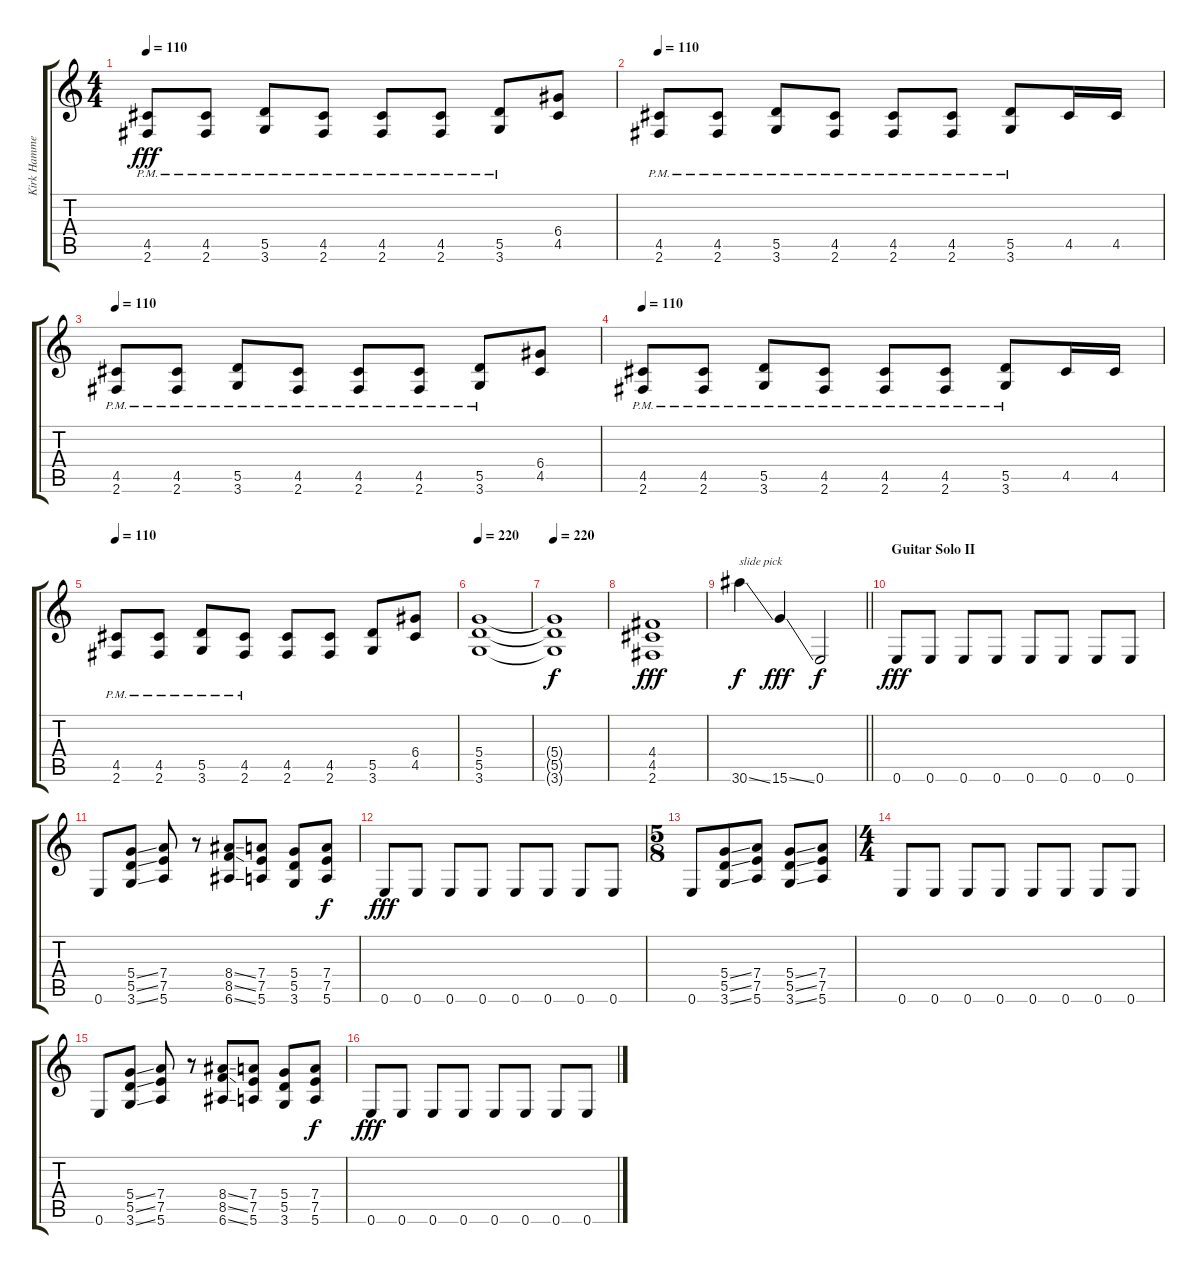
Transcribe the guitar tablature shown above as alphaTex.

\track ("Kirk Hammet" "Kirk Hamme") {instrument distortionguitar}
\staff {score tabs}
\tuning (E4 B3 G3 D3 A2 E2) {hide}
\ts (4 4)
\tempo 110
\clef g2
\ks c
(4.5{pm} 2.6{pm}).8{dy fff} (4.5{pm} 2.6{pm}).8 (5.5{pm} 3.6{pm}).8 (4.5{pm} 2.6{pm}).8 (4.5{pm} 2.6{pm}).8 (4.5{pm} 2.6{pm}).8 (5.5{pm} 3.6{pm}).8 (6.4 4.5).8 |
\tempo 110
(4.5{pm} 2.6{pm}).8 (4.5{pm} 2.6{pm}).8 (5.5{pm} 3.6{pm}).8 (4.5{pm} 2.6{pm}).8 (4.5{pm} 2.6{pm}).8 (4.5{pm} 2.6{pm}).8 (5.5{pm} 3.6{pm}).8 4.5.16 4.5.16 |
\tempo 110
(4.5{pm} 2.6{pm}).8 (4.5{pm} 2.6{pm}).8 (5.5{pm} 3.6{pm}).8 (4.5{pm} 2.6{pm}).8 (4.5{pm} 2.6{pm}).8 (4.5{pm} 2.6{pm}).8 (5.5{pm} 3.6{pm}).8 (6.4 4.5).8 |
\tempo 110
(4.5{pm} 2.6{pm}).8 (4.5{pm} 2.6{pm}).8 (5.5{pm} 3.6{pm}).8 (4.5{pm} 2.6{pm}).8 (4.5{pm} 2.6{pm}).8 (4.5{pm} 2.6{pm}).8 (5.5{pm} 3.6{pm}).8 4.5.16 4.5.16 |
\tempo 110
(4.5{pm} 2.6{pm}).8 (4.5{pm} 2.6{pm}).8 (5.5{pm} 3.6{pm}).8 (4.5{pm} 2.6{pm}).8 (4.5 2.6).8 (4.5 2.6).8 (5.5 3.6).8 (6.4 4.5).8 |
\tempo 220
(5.4 5.5 3.6).1 |
\tempo 220
(5.4{t} 5.5{t} 3.6{t}).1{dy f} |
(4.4 4.5 2.6).1{dy fff} |
\barLineRight lightlight
30.6{ss}.4{txt "slide pick" dy f} 15.6{ss}.4{dy fff} 0.6.2{dy f} |
\section ("" "Guitar Solo II")
0.6.8{dy fff} 0.6.8 0.6.8 0.6.8 0.6.8 0.6.8 0.6.8 0.6.8 |
0.6.8 (5.4{ss} 5.5{ss} 3.6{ss}).8 (7.4 7.5 5.6).8 r.8 (8.4{ss} 8.5{ss} 6.6{ss}).8 (7.4 7.5 5.6).8 (5.4 5.5 3.6).8 (7.4 7.5 5.6).8{dy f} |
0.6.8{dy fff} 0.6.8 0.6.8 0.6.8 0.6.8 0.6.8 0.6.8 0.6.8 |
\ts (5 8)
0.6.8 (5.4{ss} 5.5{ss} 3.6{ss}).8 (7.4 7.5 5.6).8 (5.4{ss} 5.5{ss} 3.6{ss}).8 (7.4 7.5 5.6).8 |
\ts (4 4)
0.6.8 0.6.8 0.6.8 0.6.8 0.6.8 0.6.8 0.6.8 0.6.8 |
0.6.8 (5.4{ss} 5.5{ss} 3.6{ss}).8 (7.4 7.5 5.6).8 r.8 (8.4{ss} 8.5{ss} 6.6{ss}).8 (7.4 7.5 5.6).8 (5.4 5.5 3.6).8 (7.4 7.5 5.6).8{dy f} |
0.6.8{dy fff} 0.6.8 0.6.8 0.6.8 0.6.8 0.6.8 0.6.8 0.6.8
